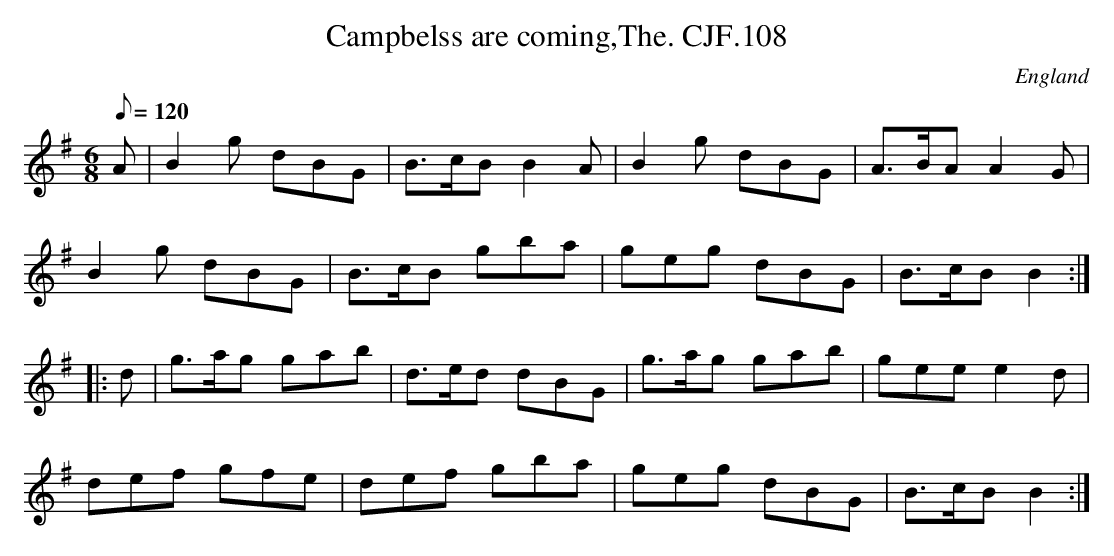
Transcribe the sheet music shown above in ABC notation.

X:1
T:Campbelss are coming,The. CJF.108
M:6/8
L:1/8
Q:120
O:England
K:G
A|B2g dBG|B>cBB2A|B2g dBG|A>BAA2G|!B2g dBG|B>cB gba|geg dBG|B>cBB2:|:!
d|g>ag gab|d>ed dBG|g>ag gab|gee e2d|!def gfe|def gba|geg dBG|B>cBB2:|]
